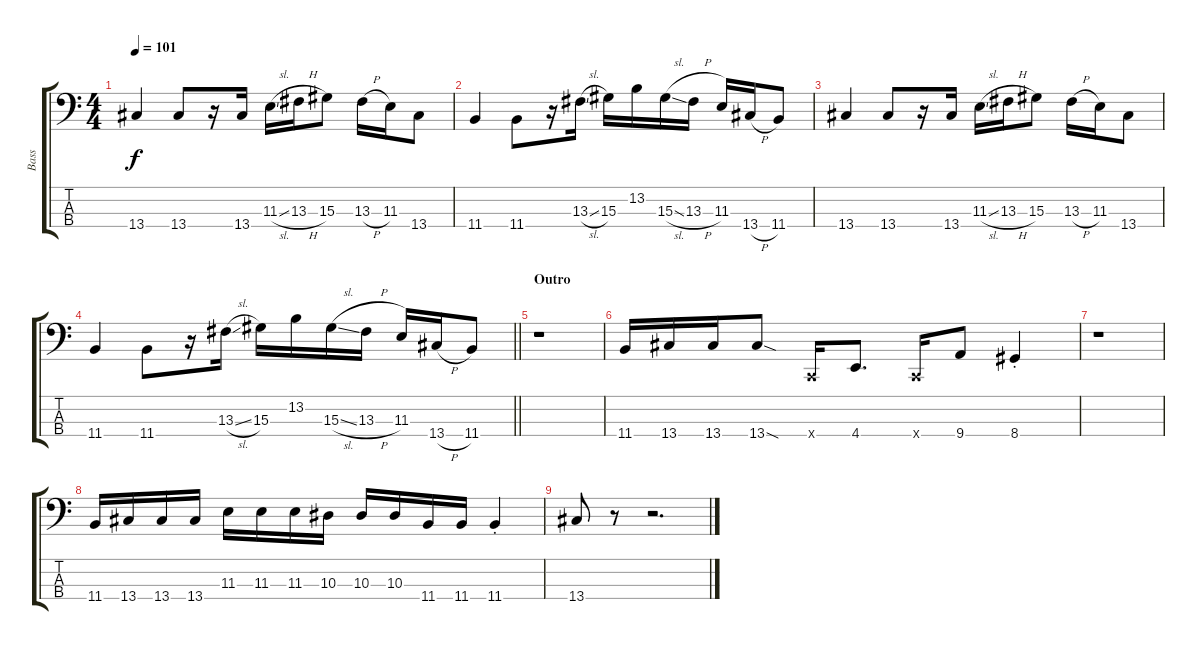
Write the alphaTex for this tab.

\track ("Bass" "Bass") {instrument electricbassfinger}
\staff {score tabs}
\tuning (Eb2 Bb1 F1 C1) {hide}
\ts (4 4)
\tempo 101
\clef f4
\ks c
13.4.4{dy f} 13.4.8 r.16 13.4.16 11.3{sl}.16 13.3{h}.16 15.3.8 13.3{h}.16 11.3.16 13.4.8 |
11.4.4 11.4.8 r.16 13.3{sl}.16 15.3.16 13.2.16 15.3{sl}.16 13.3{h}.16 11.3.16 13.4{h}.16 11.4.8 |
13.4.4 13.4.8 r.16 13.4.16 11.3{sl}.16 13.3{h}.16 15.3.8 13.3{h}.16 11.3.16 13.4.8 |
\barLineRight lightlight
11.4.4 11.4.8 r.16 13.3{sl}.16 15.3.16 13.2.16 15.3{sl}.16 13.3{h}.16 11.3.16 13.4{h}.16 11.4.8 |
\section ("" "Outro")
r.1{volume 14} |
11.4.16 13.4.16 13.4.16 13.4{sod}.8 0.4{x}.16 4.4.8{d} 0.4{x}.16 9.4.8 8.4{st}.4 |
r.1 |
11.4.16 13.4.16 13.4.16 13.4.16 11.3.16 11.3.16 11.3.16 10.3.16 10.3.16 10.3.16 11.4.16 11.4.16 11.4{st}.4 |
13.4.8 r.8 r.2{d}
